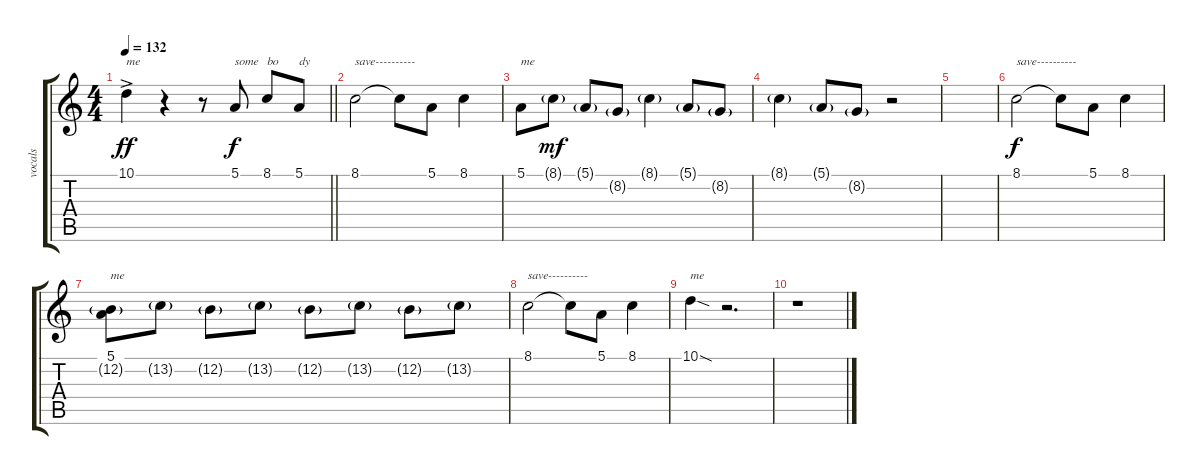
\track ("vocals" "vocals") {instrument lead2sawtooth}
\staff {score tabs}
\tuning (E4 B3 G3 D3 A2 E2) {hide}
\ts (4 4)
\tempo 132
\clef g2
\barLineRight lightlight
\ks c
10.1{ac}.4{txt "me" dy ff} r.4 r.8 5.1.8{txt "some" dy f beam Up} 8.1.8{txt "bo" beam Up} 5.1.8{txt "dy"} |
8.1.2{txt "save----------"} 8.1{t}.8 5.1.8 8.1.4 |
5.1.8{txt "me"} 8.1{g}.8{dy mf} 5.1{g}.8 8.2{g}.8 8.1{g}.4 5.1{g}.8 8.2{g}.8 |
8.1{g}.4 5.1{g}.8 8.2{g}.8 r.2 |
|
8.1.2{txt "save----------" dy f} 8.1{t}.8 5.1.8 8.1.4 |
(5.1 12.2{g}).8{txt "me"} 13.2{g}.8 12.2{g}.8 13.2{g}.8 12.2{g}.8 13.2{g}.8 12.2{g}.8 13.2{g}.8 |
8.1.2{txt "save----------"} 8.1{t}.8 5.1.8 8.1.4 |
10.1{sod}.4{txt "me"} r.2{d} |
r.1
